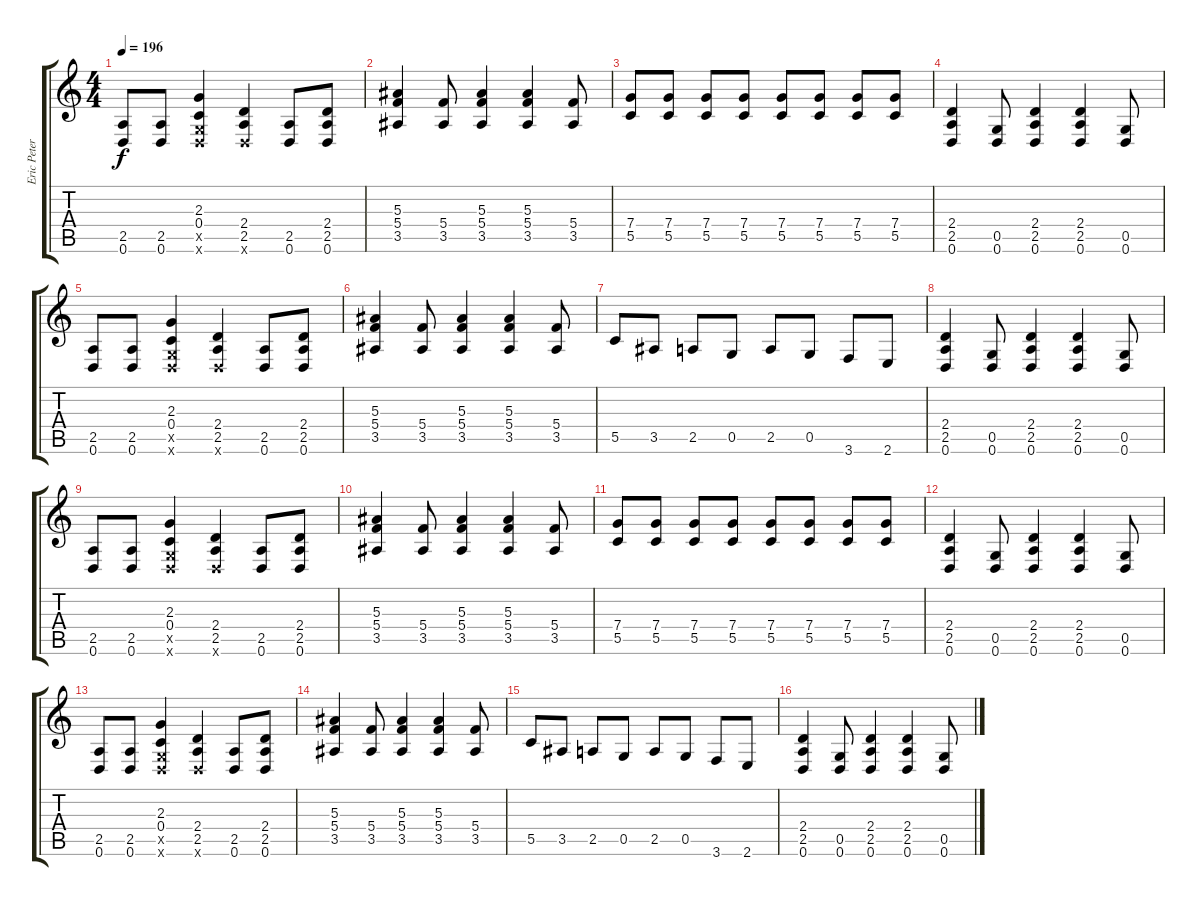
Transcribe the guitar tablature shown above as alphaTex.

\track ("Eric Peterson - Rythm Guitar" "Eric Peter") {instrument overdrivenguitar}
\staff {score tabs}
\tuning (D4 A3 F3 C3 G2 D2) {hide}
\ts (4 4)
\tempo 196
\clef g2
\ks c
(2.5 0.6).8{dy f} (2.5 0.6).8 (2.3 0.4 0.5{x} 0.6{x}).4 (2.4 2.5 0.6{x}).4 (2.5 0.6).8 (2.4 2.5 0.6).8 |
(5.3 5.4 3.5).4 (5.4 3.5).8 (5.3 5.4 3.5).4 (5.3 5.4 3.5).4 (5.4 3.5).8 |
(7.4 5.5).8 (7.4 5.5).8 (7.4 5.5).8 (7.4 5.5).8 (7.4 5.5).8 (7.4 5.5).8 (7.4 5.5).8 (7.4 5.5).8 |
(2.4 2.5 0.6).4 (0.5 0.6).8 (2.4 2.5 0.6).4 (2.4 2.5 0.6).4 (0.5 0.6).8 |
(2.5 0.6).8 (2.5 0.6).8 (2.3 0.4 0.5{x} 0.6{x}).4 (2.4 2.5 0.6{x}).4 (2.5 0.6).8 (2.4 2.5 0.6).8 |
(5.3 5.4 3.5).4 (5.4 3.5).8 (5.3 5.4 3.5).4 (5.3 5.4 3.5).4 (5.4 3.5).8 |
5.5.8 3.5.8 2.5.8 0.5.8 2.5.8 0.5.8 3.6.8 2.6.8 |
(2.4 2.5 0.6).4 (0.5 0.6).8 (2.4 2.5 0.6).4 (2.4 2.5 0.6).4 (0.5 0.6).8 |
(2.5 0.6).8 (2.5 0.6).8 (2.3 0.4 0.5{x} 0.6{x}).4 (2.4 2.5 0.6{x}).4 (2.5 0.6).8 (2.4 2.5 0.6).8 |
(5.3 5.4 3.5).4 (5.4 3.5).8 (5.3 5.4 3.5).4 (5.3 5.4 3.5).4 (5.4 3.5).8 |
(7.4 5.5).8 (7.4 5.5).8 (7.4 5.5).8 (7.4 5.5).8 (7.4 5.5).8 (7.4 5.5).8 (7.4 5.5).8 (7.4 5.5).8 |
(2.4 2.5 0.6).4 (0.5 0.6).8 (2.4 2.5 0.6).4 (2.4 2.5 0.6).4 (0.5 0.6).8 |
(2.5 0.6).8 (2.5 0.6).8 (2.3 0.4 0.5{x} 0.6{x}).4 (2.4 2.5 0.6{x}).4 (2.5 0.6).8 (2.4 2.5 0.6).8 |
(5.3 5.4 3.5).4 (5.4 3.5).8 (5.3 5.4 3.5).4 (5.3 5.4 3.5).4 (5.4 3.5).8 |
5.5.8 3.5.8 2.5.8 0.5.8 2.5.8 0.5.8 3.6.8 2.6.8 |
(2.4 2.5 0.6).4 (0.5 0.6).8 (2.4 2.5 0.6).4 (2.4 2.5 0.6).4 (0.5 0.6).8
